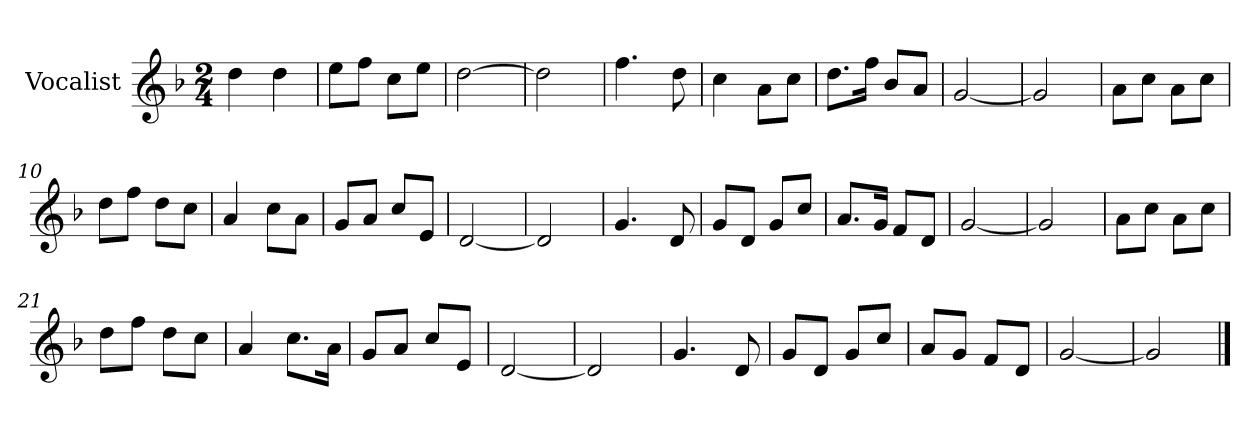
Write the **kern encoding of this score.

**kern
*part1
*staff1
*I"Vocalist
*k[b-]
*F:
*M2/4
=
4dd
4dd
=1
8eeL
8ffJ
8ccL
8eeJ
=2
[2dd
=3
2dd]
=4
4.ff
8dd
=5
4cc
8aL
8ccJ
=6
8.ddL
16ffJk
8b-L
8aJ
=7
[2g
=8
2g]
=9
8aL
8ccJ
8aL
8ccJ
=10
8ddL
8ffJ
8ddL
8ccJ
=11
4a
8ccL
8aJ
=12
8gL
8aJ
8ccL
8eJ
=13
[2d
=14
2d]
=15
4.g
8d
=16
8gL
8dJ
8gL
8ccJ
=17
8.aL
16gJk
8fL
8dJ
=18
[2g
=19
2g]
=20
8aL
8ccJ
8aL
8ccJ
=21
8ddL
8ffJ
8ddL
8ccJ
=22
4a
8.ccL
16aJk
=23
8gL
8aJ
8ccL
8eJ
=24
[2d
=25
2d]
=26
4.g
8d
=27
8gL
8dJ
8gL
8ccJ
=28
8aL
8gJ
8fL
8dJ
=29
[2g
=30
2g]
==
*-
